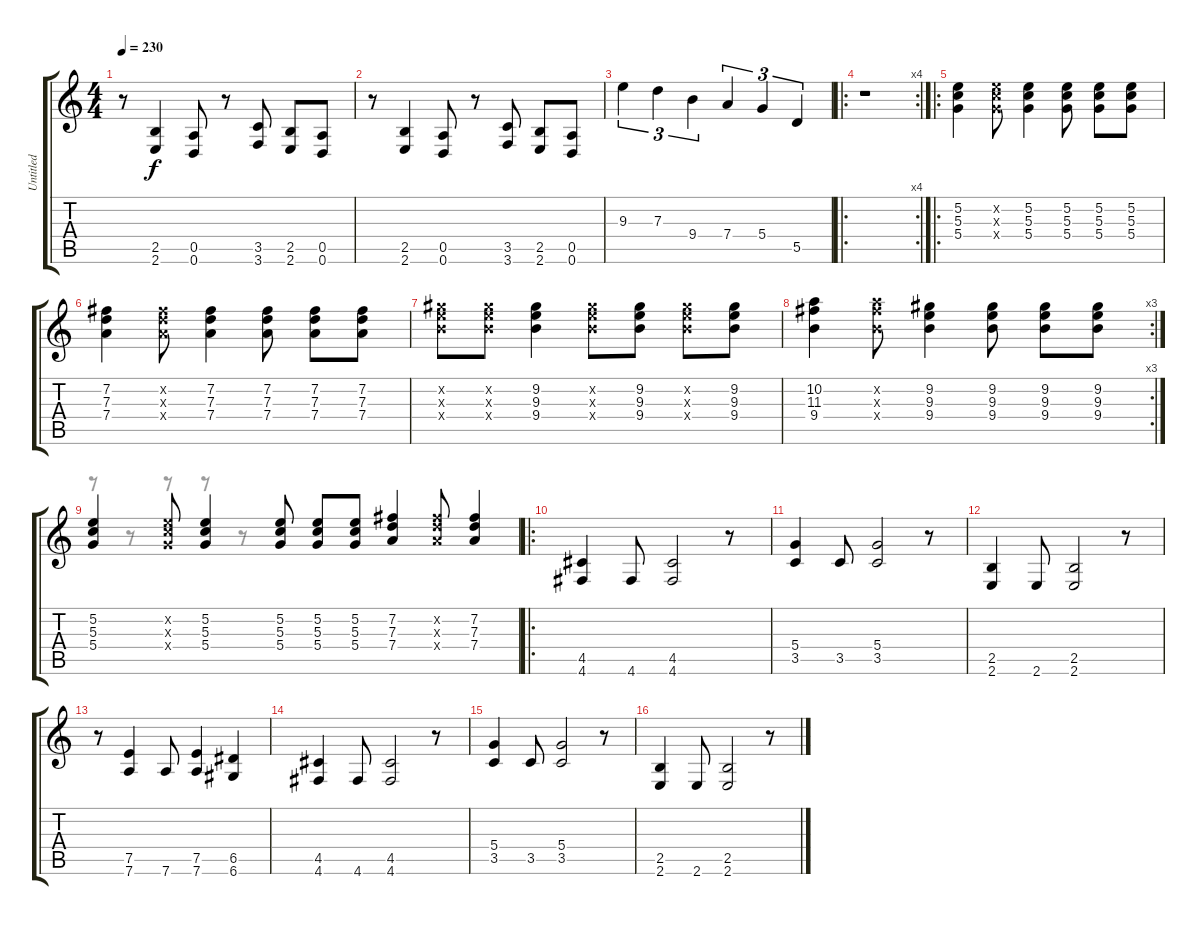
\track ("Untitled" "Untitled") {instrument distortionguitar}
\staff {score tabs}
\tuning (E4 B3 G3 D3 A2 D2) {hide}
\voice
\ts (4 4)
\tempo 230
\clef g2
\ks c
r.8{dy f} (2.5 2.6).4 (0.5 0.6).8 r.8 (3.5 3.6).8 (2.5 2.6).8 (0.5 0.6).8 |
r.8 (2.5 2.6).4 (0.5 0.6).8 r.8 (3.5 3.6).8 (2.5 2.6).8 (0.5 0.6).8 |
9.3.4{tu (3 2)} 7.3.4{tu (3 2)} 9.4.4{tu (3 2)} 7.4.4{tu (3 2)} 5.4.4{tu (3 2)} 5.5.4{tu (3 2)} |
\ro
\rc 4
r.1 |
\ro
(5.2 5.3 5.4).4 (5.2{x} 5.3{x} 5.4{x}).8 (5.2 5.3 5.4).4 (5.2 5.3 5.4).8 (5.2 5.3 5.4).8 (5.2 5.3 5.4).8 |
(7.2 7.3 7.4).4 (7.2{x} 7.3{x} 7.4{x}).8 (7.2 7.3 7.4).4 (7.2 7.3 7.4).8 (7.2 7.3 7.4).8 (7.2 7.3 7.4).8 |
(9.2{x} 9.3{x} 9.4{x}).8 (9.2{x} 9.3{x} 9.4{x}).8 (9.2 9.3 9.4).4 (9.2{x} 9.3{x} 9.4{x}).8 (9.2 9.3 9.4).8 (9.2{x} 9.3{x} 9.4{x}).8 (9.2 9.3 9.4).8 |
\rc 3
(10.2 11.3 9.4).4 (10.2{x} 11.3{x} 9.4{x}).8 (9.2 9.3 9.4).4 (9.2 9.3 9.4).8 (9.2 9.3 9.4).8 (9.2 9.3 9.4).8 |
(5.2 5.3 5.4).4 (5.2{x} 5.3{x} 5.4{x}).8 (5.2 5.3 5.4).4 (5.2 5.3 5.4).8 (5.2 5.3 5.4).8 (5.2 5.3 5.4).8 (7.2 7.3 7.4).4 (7.2{x} 7.3{x} 7.4{x}).8 (7.2 7.3 7.4).4 |
\ro
(4.5 4.6).4 4.6.8 (4.5 4.6).2 r.8 |
(5.4 3.5).4 3.5.8 (5.4 3.5).2 r.8 |
(2.5 2.6).4 2.6.8 (2.5 2.6).2 r.8 |
r.8 (7.5 7.6).4 7.6.8 (7.5 7.6).4 (6.5 6.6).4 |
(4.5 4.6).4 4.6.8 (4.5 4.6).2 r.8 |
(5.4 3.5).4 3.5.8 (5.4 3.5).2 r.8 |
(2.5 2.6).4 2.6.8 (2.5 2.6).2 r.8
\voice
\clef g2
\ottava regular
\simile none
\ks c
|
|
|
|
|
|
|
|
r.8 r.8 r.8 r.8 r.8 |
|
|
|
|
|
|
